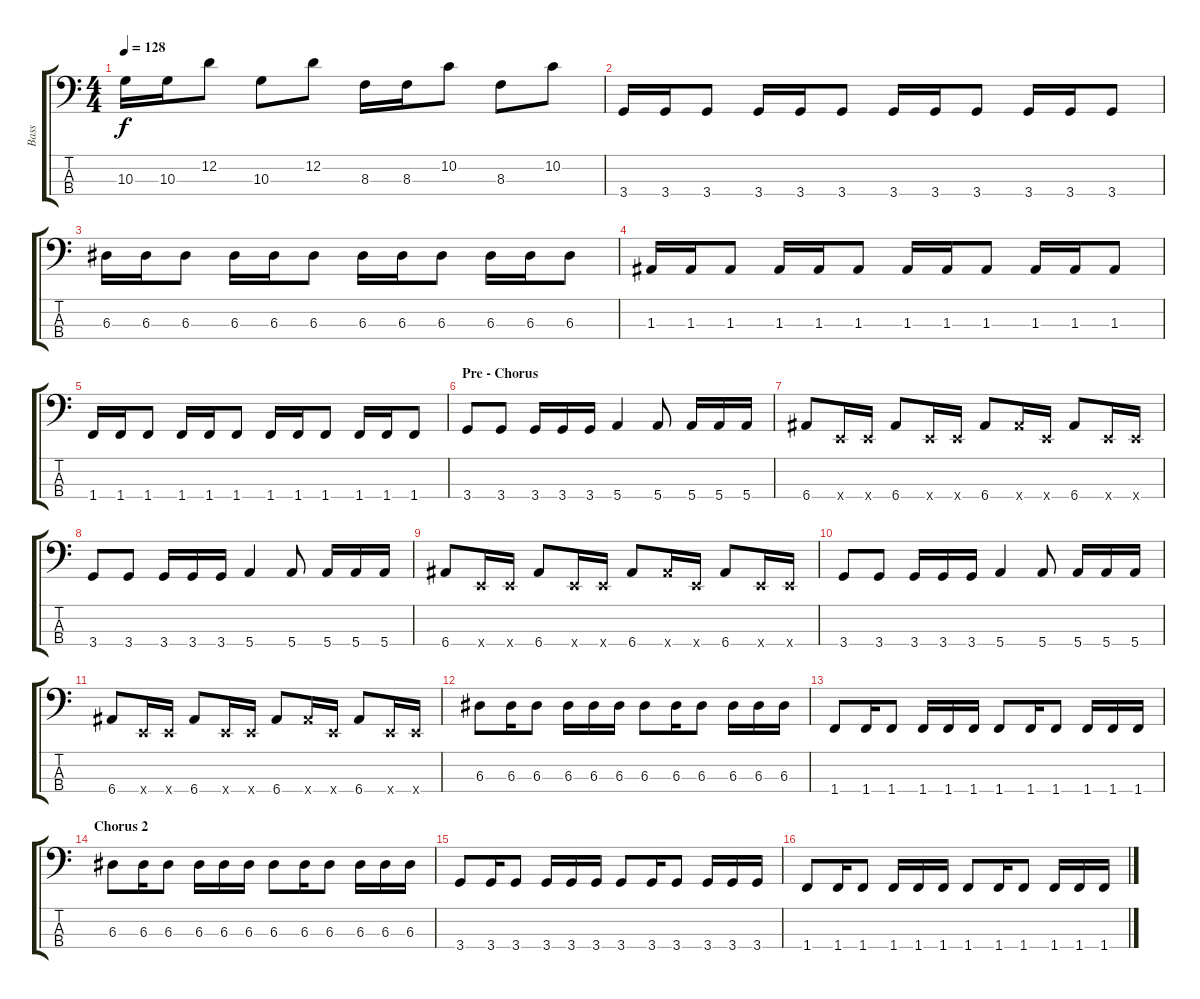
\track ("Bass" "Bass") {instrument electricbassfinger}
\staff {score tabs}
\tuning (G2 D2 A1 E1) {hide}
\ts (4 4)
\tempo 128
\clef f4
\ks c
10.3.16{dy f} 10.3.16 12.2.8 10.3.8 12.2.8 8.3.16 8.3.16 10.2.8 8.3.8 10.2.8 |
3.4.16{volume 12} 3.4.16 3.4.8 3.4.16 3.4.16 3.4.8 3.4.16 3.4.16 3.4.8 3.4.16 3.4.16 3.4.8 |
6.3.16 6.3.16 6.3.8 6.3.16 6.3.16 6.3.8 6.3.16 6.3.16 6.3.8 6.3.16 6.3.16 6.3.8 |
1.3.16 1.3.16 1.3.8 1.3.16 1.3.16 1.3.8 1.3.16 1.3.16 1.3.8 1.3.16 1.3.16 1.3.8 |
1.4.16 1.4.16 1.4.8 1.4.16 1.4.16 1.4.8 1.4.16 1.4.16 1.4.8 1.4.16 1.4.16 1.4.8 |
\section ("" "Pre - Chorus")
3.4.8 3.4.8 3.4.16 3.4.16 3.4.16 5.4.4 5.4.8 5.4.16 5.4.16 5.4.16 |
6.4.8 0.4{x}.16 0.4{x}.16 6.4.8 0.4{x}.16 0.4{x}.16 6.4.8 6.4{x}.16 0.4{x}.16 6.4.8 0.4{x}.16 0.4{x}.16 |
3.4.8 3.4.8 3.4.16 3.4.16 3.4.16 5.4.4 5.4.8 5.4.16 5.4.16 5.4.16 |
6.4.8 0.4{x}.16 0.4{x}.16 6.4.8 0.4{x}.16 0.4{x}.16 6.4.8 6.4{x}.16 0.4{x}.16 6.4.8 0.4{x}.16 0.4{x}.16 |
3.4.8 3.4.8 3.4.16 3.4.16 3.4.16 5.4.4 5.4.8 5.4.16 5.4.16 5.4.16 |
6.4.8 0.4{x}.16 0.4{x}.16 6.4.8 0.4{x}.16 0.4{x}.16 6.4.8 6.4{x}.16 0.4{x}.16 6.4.8 0.4{x}.16 0.4{x}.16 |
6.3.8 6.3.16 6.3.8 6.3.16 6.3.16 6.3.16 6.3.8 6.3.16 6.3.8 6.3.16 6.3.16 6.3.16 |
1.4.8 1.4.16 1.4.8 1.4.16 1.4.16 1.4.16 1.4.8 1.4.16 1.4.8 1.4.16 1.4.16 1.4.16 |
\section ("" "Chorus 2")
6.3.8 6.3.16 6.3.8 6.3.16 6.3.16 6.3.16 6.3.8 6.3.16 6.3.8 6.3.16 6.3.16 6.3.16 |
3.4.8 3.4.16 3.4.8 3.4.16 3.4.16 3.4.16 3.4.8 3.4.16 3.4.8 3.4.16 3.4.16 3.4.16 |
1.4.8 1.4.16 1.4.8 1.4.16 1.4.16 1.4.16 1.4.8 1.4.16 1.4.8 1.4.16 1.4.16 1.4.16
